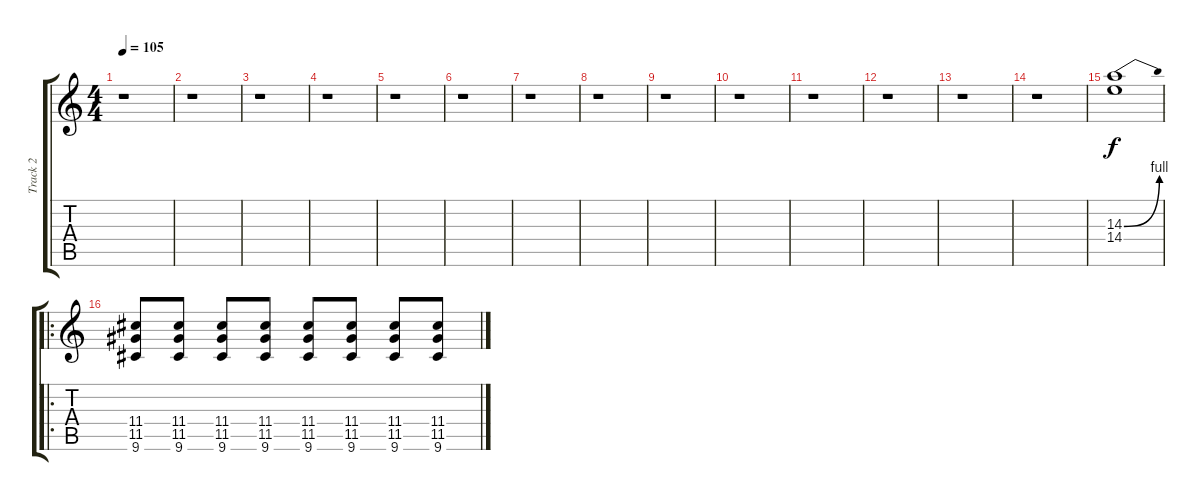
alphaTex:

\track ("Track 2" "Track 2") {instrument distortionguitar}
\staff {score tabs}
\tuning (E4 B3 G3 D3 A2 E2) {hide}
\ts (4 4)
\tempo 105
\clef g2
\ks c
r.1{dy f} |
r.1 |
r.1 |
r.1 |
r.1 |
r.1 |
r.1 |
r.1 |
r.1 |
r.1 |
r.1 |
r.1 |
r.1 |
r.1 |
(14.3{be (bend 0 0 60 4)} 14.4).1 |
\ro
(11.4 11.5 9.6).8 (11.4 11.5 9.6).8 (11.4 11.5 9.6).8 (11.4 11.5 9.6).8 (11.4 11.5 9.6).8 (11.4 11.5 9.6).8 (11.4 11.5 9.6).8 (11.4 11.5 9.6).8
